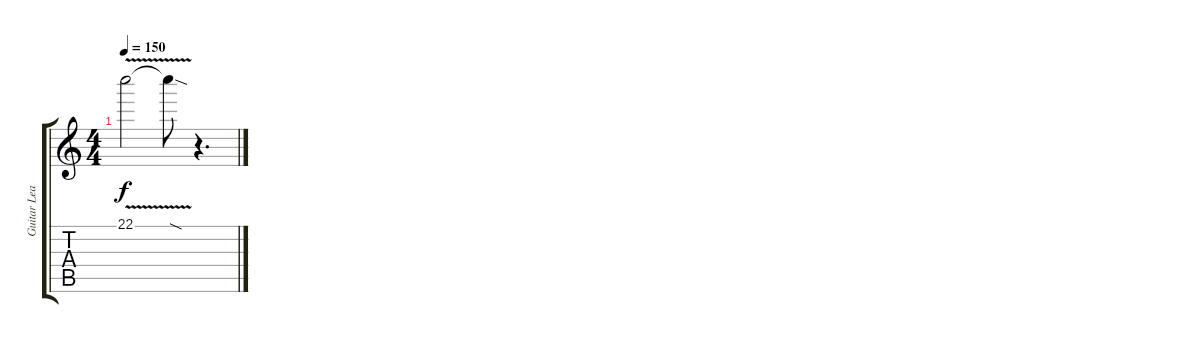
\track ("Guitar Lead" "Guitar Lea") {instrument overdrivenguitar}
\staff {score tabs}
\tuning (D4 A3 F3 C3 G2 C2) {hide}
\ts (4 4)
\tempo 150
\clef g2
\ks c
22.1{v}.2{dy f} 22.1{sod t}.8 r.4{d}
